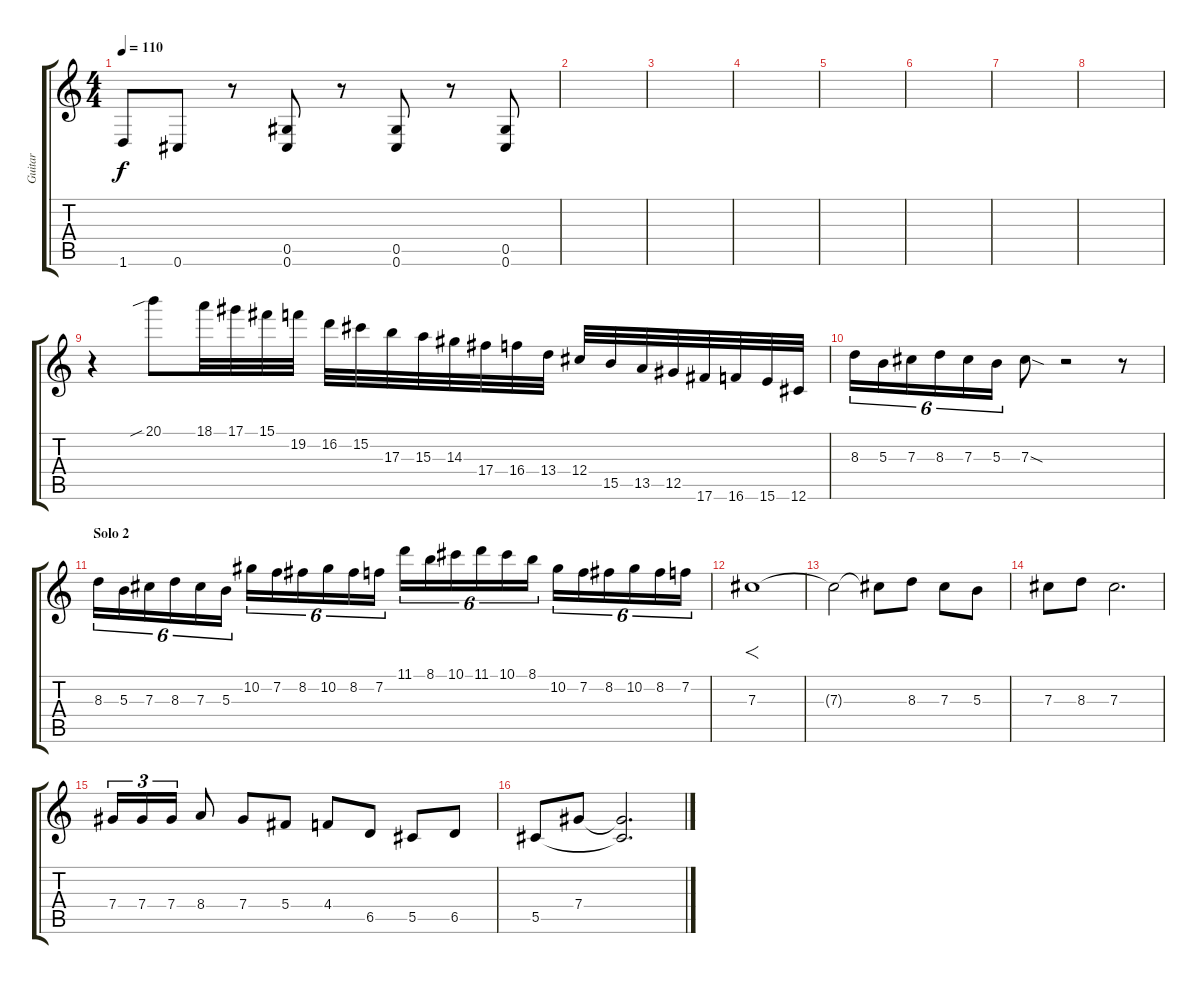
\track ("Guitar" "Guitar") {instrument overdrivenguitar}
\staff {score tabs}
\tuning (Eb4 Bb3 Gb3 Db3 Ab2 Db2) {hide}
\ts (4 4)
\tempo 110
\clef g2
\ks c
1.6.8{dy f} 0.6.8 r.8 (0.5 0.6).8 r.8 (0.5 0.6).8 r.8 (0.5 0.6).8 |
|
|
|
|
|
|
|
r.4 20.1{sib}.8{volume 16 balance 8} 18.1.32 17.1.32 15.1.32 19.2.32 16.2.32 15.2.32 17.3.32 15.3.32 14.3.32 17.4.32 16.4.32 13.4.32 12.4.32 15.5.32 13.5.32 12.5.32 17.6.32 16.6.32 15.6.32 12.6.32 |
8.3.16{tu (6 4) volume 14 balance 3} 5.3.16{tu (6 4)} 7.3.16{tu (6 4)} 8.3.16{tu (6 4)} 7.3.16{tu (6 4)} 5.3.16{tu (6 4)} 7.3{sod}.8 r.2 r.8 |
\section ("" "Solo 2")
8.3.16{tu (6 4)} 5.3.16{tu (6 4)} 7.3.16{tu (6 4)} 8.3.16{tu (6 4)} 7.3.16{tu (6 4)} 5.3.16{tu (6 4)} 10.2.16{tu (6 4)} 7.2.16{tu (6 4)} 8.2.16{tu (6 4)} 10.2.16{tu (6 4)} 8.2.16{tu (6 4)} 7.2.16{tu (6 4)} 11.1.16{tu (6 4)} 8.1.16{tu (6 4)} 10.1.16{tu (6 4)} 11.1.16{tu (6 4)} 10.1.16{tu (6 4)} 8.1.16{tu (6 4)} 10.2.16{tu (6 4)} 7.2.16{tu (6 4)} 8.2.16{tu (6 4)} 10.2.16{tu (6 4)} 8.2.16{tu (6 4)} 7.2.16{tu (6 4)} |
7.3.1{f} |
7.3{t}.2 7.3{t}.8 8.3.8 7.3.8 5.3.8 |
7.3.8 8.3.8 7.3.2{d} |
7.4.16{tu (3 2)} 7.4.16{tu (3 2)} 7.4.16{tu (3 2)} 8.4.8 7.4.8 5.4.8 4.4.8 6.5.8 5.5.8 6.5.8 |
5.5.8 7.4.8 (7.4{t} 5.5{t}).2{d}
